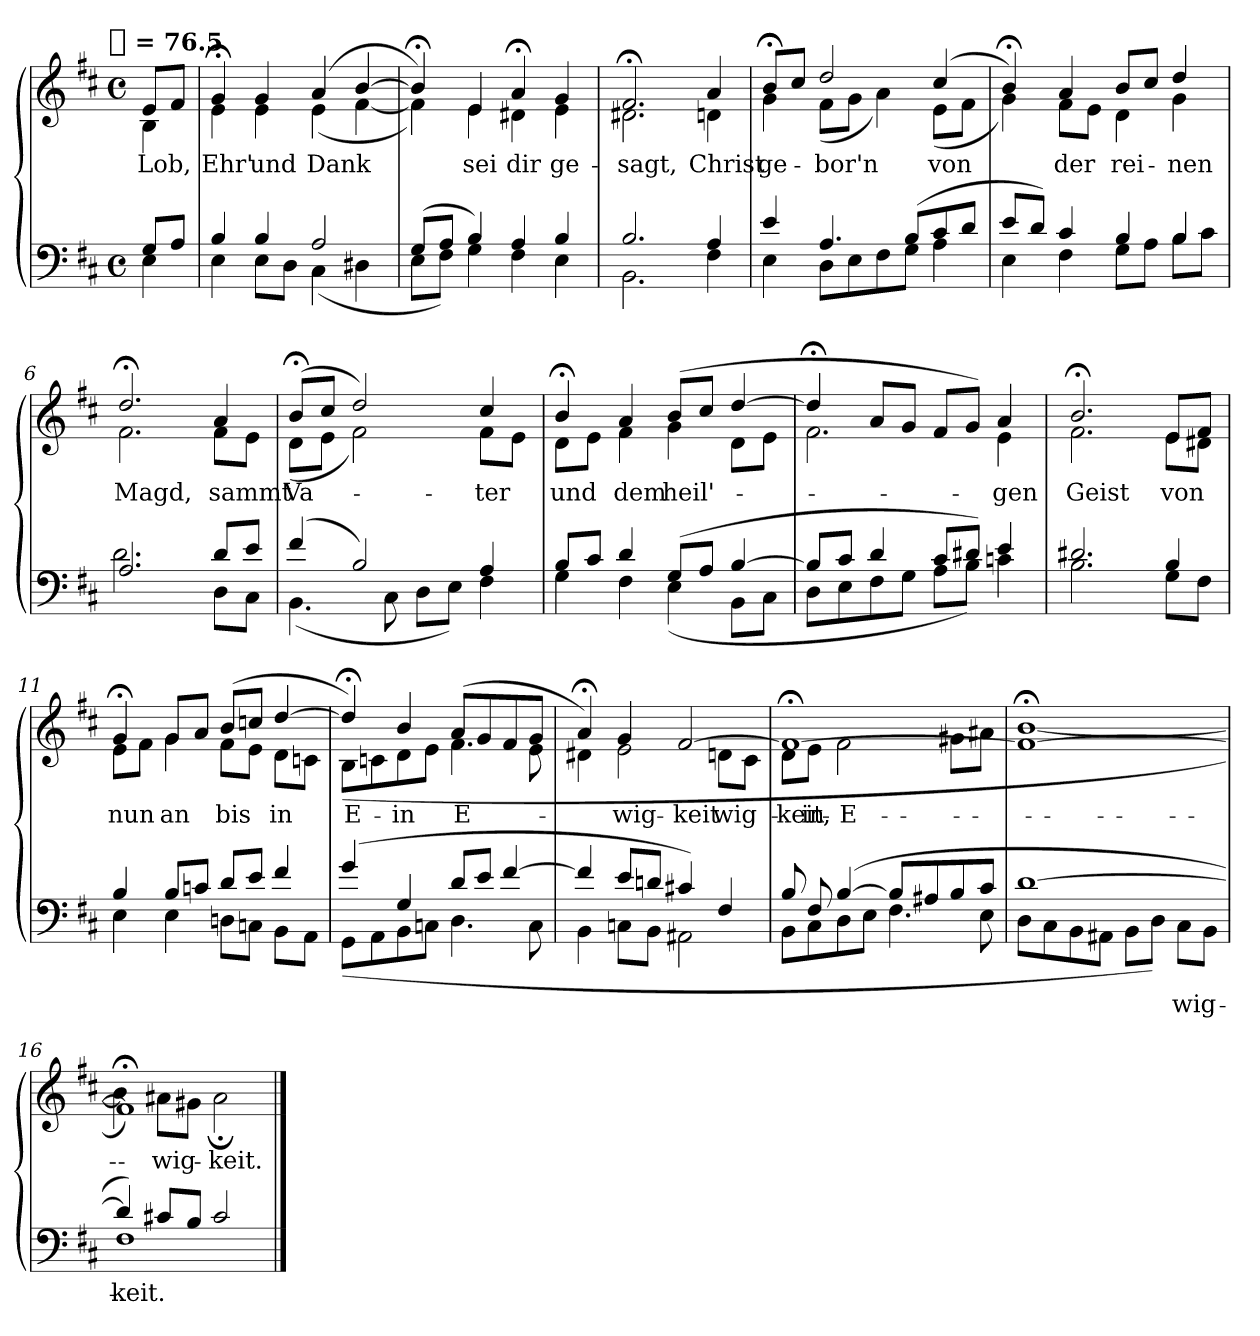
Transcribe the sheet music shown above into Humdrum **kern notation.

**kern	**text	**kern	**text
*part1	*part1	*part1	*part1
*staff2	*staff2	*staff1	*staff1
*clefF4	*	*clefG2	*
*k[f#c#]	*	*k[f#c#]	*
!!LO:TX:omd:t=[quarter] = 76.5
*M4/4	*	*M4/4	*
*met(c)	*	*met(c)	*
*MM76	*	*MM76	*
=	=	=	=
*^	*	*^	*
8GL	4E	.	8eL	4B	Lob,
8AJ	.	.	8f#J	.	.
=1	=1	=1	=1	=1	=1
4B	4E	.	4g;<	4e	Ehr'
4B	8EL	.	4g	4e	und
.	8DJ	.	.	.	.
2A	(4C#	.	(4a	(4e	Dank
.	4D#X	.	[4b	[4f#	.
=2	=2	=2	=2	=2	=2
(8GL	8EL	.	4b;<])	4f#])	.
8AJ	8F#J)	.	.	.	.
4B)	4G	.	4e	4e	sei
4A	4F#	.	4a;<	4d#X	dir
4B	4E	.	4g	4e	ge-
=3	=3	=3	=3	=3	=3
2.B	2.BB	.	2.f#;<	2.d#X	-sagt,
4A	4F#	.	4a	4dn	Christ
=4	=4	=4	=4	=4	=4
4e	4E	.	8b;<L	4g	ge-
.	.	.	8cc#J	.	.
4.A	8DL	.	2dd	(8f#L	-bor'n
.	8E	.	.	8gJ	.
.	8F#	.	.	4a)	.
(8BL	8GJ	.	.	.	.
8c#	4A	.	(4cc#	(8eL	von
8dJ	.	.	.	8f#J	.
!!LO:LB:g=z	!!
=5	=5	=5	=5	=5	=5
8eL	4E	.	4b;<)	4g)	.
8dJ)	.	.	.	.	.
4c#	4F#	.	4a	8f#L	der
.	.	.	.	8eJ	.
4B	8GL	.	8bL	4d	rei-
.	8AJ	.	8cc#J	.	.
4B	8BL	.	4dd	4g	-nen
.	8c#J	.	.	.	.
=6	=6	=6	=6	=6	=6
2.A	2.d	.	2.dd;<	2.f#	Magd,
8dL	8DL	.	4a	8f#L	sammt
8eJ	8C#J	.	.	8eJ	.
=7	=7	=7	=7	=7	=7
(4f#	(4.BB	.	(8b;<L	(8dL	Va-
.	.	.	8cc#J	8eJ	.
2B)	.	.	2dd)	2f#)	.
.	8C#	.	.	.	.
.	8DL	.	.	.	.
.	8EJ)	.	.	.	.
4A	4F#	.	4cc#	8f#L	-ter
.	.	.	.	8eJ	.
=8	=8	=8	=8	=8	=8
8BL	4G	.	4b;<	8dL	und
8c#J	.	.	.	8eJ	.
4d	4F#	.	4a	4f#	dem
(8GL	(4E	.	(8bL	4g	heil'-
8AJ	.	.	8cc#J	.	.
[4B	8BBL	.	[4dd	8dL	.
.	8C#J	.	.	8eJ	.
!!LO:LB:g=z	!!
=9	=9	=9	=9	=9	=9
8BL]	8DL	.	4dd;<]	2.f#	.
8c#J	8E	.	.	.	.
4d	8F#	.	8aL	.	.
.	8GJ	.	8gJ	.	.
8c#L	8AL	.	8f#L	.	.
8d#XJ)	8BJ)	.	8gJ)	.	.
4e	4cn	.	4a	4e	-gen
=10	=10	=10	=10	=10	=10
2.d#X	2.B	.	2.b;<	2.f#	Geist
4B	8GL	.	8eL	8eL	von
.	8F#J	.	8f#J	8d#XJ	.
=11	=11	=11	=11	=11	=11
4B	4E	.	4g;<	8eL	nun
.	.	.	.	8f#J	.
8BL	4E	.	8gL	4g	an
8cnJ	.	.	8aJ	.	.
8dL	8DnL	.	(8bL	8f#L	bis
8eJ	8CnJ	.	8ccnJ	8eJ	.
4f#	8BBL	.	[4dd	8dL	in
.	8AAJ	.	.	8cnJ	.
=12	=12	=12	=12	=12	=12
(4g	(8GGL	.	4dd;<])	(8BL	E-
.	8AA	.	.	8cn	.
!	!	!	!	!	!LO:LY:a
4G	8BB	.	4b	8d	in
.	8CnJ	.	.	8eJ	.
!	!	!	!	!	!LO:LY:a
8dL	4.D	.	(8aL	4.f#	E-
8eJ	.	.	8g	.	.
[4f#	.	.	8f#	.	.
.	8C	.	8gJ	8e	.
!!LO:LB:g=z	!!
=13	=13	=13	=13	=13	=13
4f#]	4BB	.	4a;<)	4d#X	.
!	!	!	!	!	!LO:LY:a
8eL	8CnL	.	4g	2e	-wig-
8dnJ	8BBJ	.	.	.	.
!	!	!	!	!	!LO:LY:a
4c#X)	2AA#X	.	[2f#	.	-keit
4F#	.	.	.	8dnL	-wig-
.	.	.	.	8c#J	.
=14	=14	=14	=14	=14	=14
8B	8BBL	.	1f#;<_	8dL	-keit,-
8F#	8C#	.	.	8eJ	-in-
([4B	8D	.	.	2f#	-E-
.	8EJ	.	.	.	.
8BL]	4.F#	.	.	.	.
8A#X	.	.	.	.	.
8B	.	.	.	8g#XL	.
8c#J	8E	.	.	8a#XJ	.
=15	=15	=15	=15	=15	=15
[1d	8DL	.	1f#;<_	[1b	.
.	8C#	.	.	.	.
.	8BB	.	.	.	.
.	8AA#XJ	.	.	.	.
.	8BBL	.	.	.	.
.	8DJ)	.	.	.	.
.	8C#L	wig-	.	.	.
.	8BBJ	.	.	.	.
=16	=16	=16	=16	=16	=16
4d])	1F#	-keit.	1f#;<])	4b]	.
8c#XL	.	.	.	8a#XL	-wig-
8BJ	.	.	.	8g#XJ	.
2c#	.	.	.	2a#;	-keit.
*v	*v	*	*	*	*
*	*	*v	*v	*
==	==	==	==
*-	*-	*-	*-
